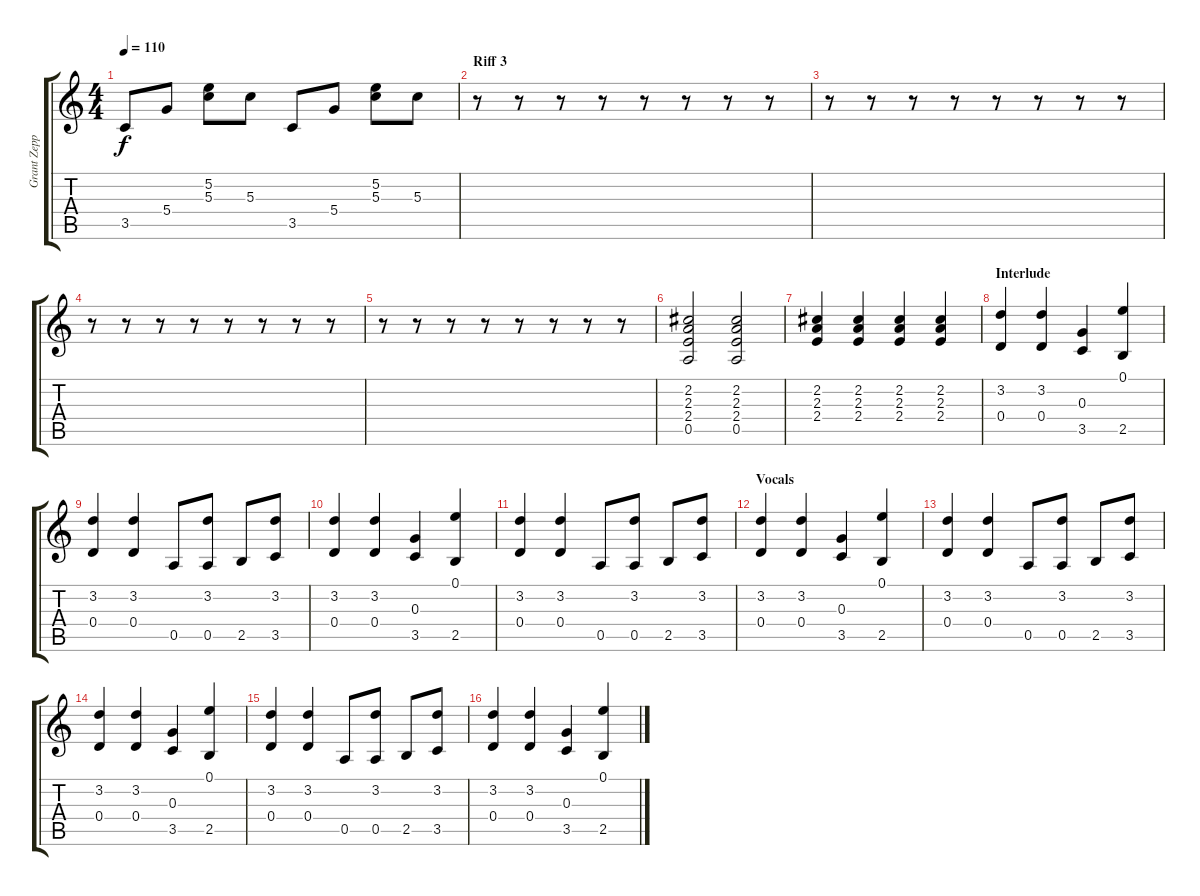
\track ("Grant Zeppelin" "Grant Zepp") {instrument acousticguitarsteel}
\staff {score tabs}
\tuning (E4 B3 G3 D3 A2 E2) {hide}
\ts (4 4)
\tempo 110
\clef g2
\ks c
3.5.8{dy f} 5.4.8 (5.2 5.3).8 5.3.8 3.5.8 5.4.8 (5.2 5.3).8 5.3.8 |
\section ("" "Riff 3")
r.8 r.8 r.8 r.8 r.8 r.8 r.8 r.8 |
r.8 r.8 r.8 r.8 r.8 r.8 r.8 r.8 |
r.8 r.8 r.8 r.8 r.8 r.8 r.8 r.8 |
r.8 r.8 r.8 r.8 r.8 r.8 r.8 r.8 |
(2.2 2.3 2.4 0.5).2 (2.2 2.3 2.4 0.5).2 |
(2.2 2.3 2.4).4 (2.2 2.3 2.4).4 (2.2 2.3 2.4).4 (2.2 2.3 2.4).4 |
\section ("" "Interlude")
(3.2 0.4).4 (3.2 0.4).4 (0.3 3.5).4 (0.1 2.5).4 |
(3.2 0.4).4 (3.2 0.4).4 0.5.8 (3.2 0.5).8 2.5.8 (3.2 3.5).8 |
(3.2 0.4).4 (3.2 0.4).4 (0.3 3.5).4 (0.1 2.5).4 |
(3.2 0.4).4 (3.2 0.4).4 0.5.8 (3.2 0.5).8 2.5.8 (3.2 3.5).8 |
\section ("" "Vocals")
(3.2 0.4).4 (3.2 0.4).4 (0.3 3.5).4 (0.1 2.5).4 |
(3.2 0.4).4 (3.2 0.4).4 0.5.8 (3.2 0.5).8 2.5.8 (3.2 3.5).8 |
(3.2 0.4).4 (3.2 0.4).4 (0.3 3.5).4 (0.1 2.5).4 |
(3.2 0.4).4 (3.2 0.4).4 0.5.8 (3.2 0.5).8 2.5.8 (3.2 3.5).8 |
(3.2 0.4).4 (3.2 0.4).4 (0.3 3.5).4 (0.1 2.5).4
